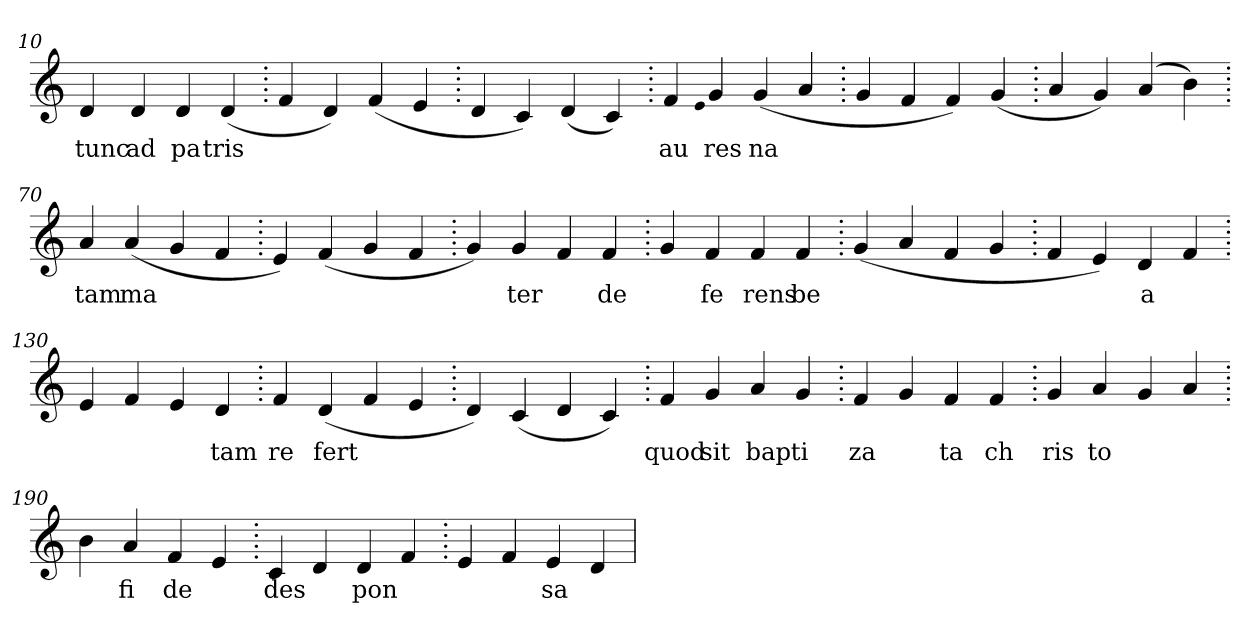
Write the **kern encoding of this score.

**kern	**text
*part1	*part1
*staff1	*staff1
*clefG2	*
=10.	=10.
4d	tunc
4d	ad
4d	pa
(>4d	tris
=20.	=20.
4f	.
4d)	.
(>4f	.
4e	.
=30.	=30.
4d	.
4c)	.
(>4d	.
4c)	.
=40.	=40.
4f	au
qqe	.
4g	res
(>4g	na
4a	.
=50.	=50.
4g	.
4f	.
4f)	.
(>4g	.
=60.	=60.
4a	.
4g)	.
(>4a	.
4b)	.
=70.	=70.
4a	tam
(>4a	ma
4g	.
4f	.
=80.	=80.
4e)	.
(>4f	.
4g	.
4f	.
=90.	=90.
4g)	.
4g	ter
4f	.
4f	de
=100.	=100.
4g	.
4f	fe
4f	rens
4f	be
=110.	=110.
(>4g	.
4a	.
4f	.
4g	.
=120.	=120.
4f	.
4e)	.
4d	a
4f	.
=130.	=130.
4e	.
4f	.
4e	.
4d	tam
=140.	=140.
4f	re
(>4d	fert
4f	.
4e	.
=150.	=150.
4d)	.
(>4c	.
4d	.
4c)	.
=160.	=160.
4f	quod
4g	sit
4a	bap
4g	ti
=170.	=170.
4f	za
4g	.
4f	ta
4f	ch
=180.	=180.
4g	ris
4a	to
4g	.
4a	.
=190.	=190.
4b	.
4a	fi
4f	de
4e	.
=200.	=200.
4c	des
4d	.
4d	pon
4f	.
=210.	=210.
4e	.
4f	.
4e	sa
4d	.
=	=
*-	*-
